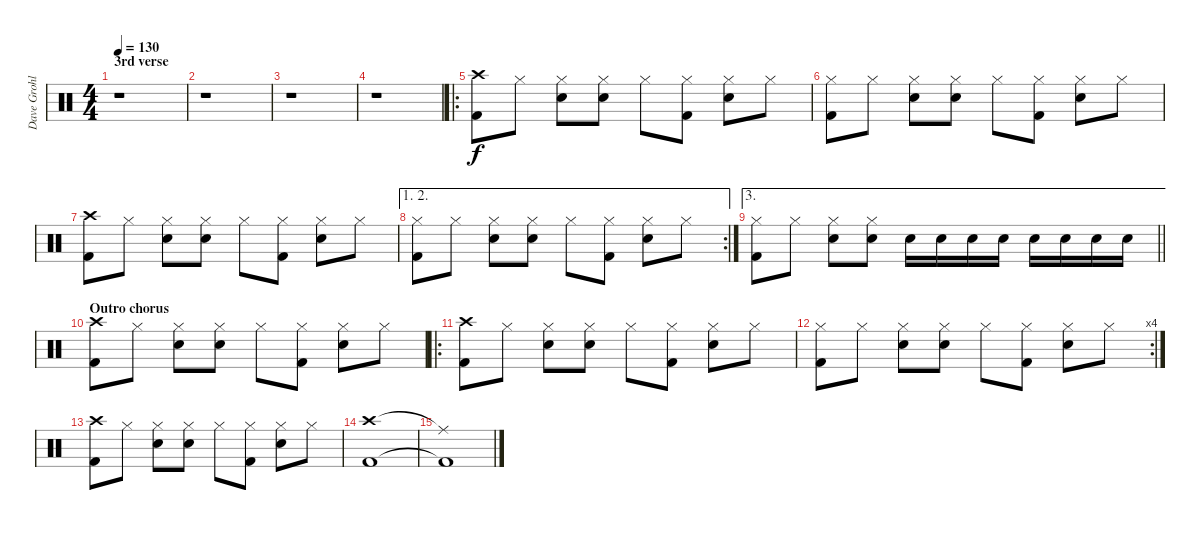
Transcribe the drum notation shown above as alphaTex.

\track ("Dave Grohl" "Dave Grohl") {instrument percussion}
\staff {score}
\articulation defaults
\ts (4 4)
\section ("" "3rd verse")
\tempo 130
\clef neutral
\ks c
r.1{dy f} |
r.1 |
r.1 |
r.1 |
\ro
("Crash high (hit)" "Kick (hit) 2").8 "Hi-Hat (closed)".8 ("Hi-Hat (closed)" "Electric Snare (hit)").8 ("Hi-Hat (closed)" "Electric Snare (hit)").8 "Hi-Hat (closed)".8 ("Hi-Hat (closed)" "Kick (hit) 2").8 ("Hi-Hat (closed)" "Electric Snare (hit)").8 "Hi-Hat (closed)".8 |
("Hi-Hat (closed)" "Kick (hit) 2").8 "Hi-Hat (closed)".8 ("Hi-Hat (closed)" "Electric Snare (hit)").8 ("Hi-Hat (closed)" "Electric Snare (hit)").8 "Hi-Hat (closed)".8 ("Hi-Hat (closed)" "Kick (hit) 2").8 ("Hi-Hat (closed)" "Electric Snare (hit)").8 "Hi-Hat (closed)".8 |
("Crash high (hit)" "Kick (hit) 2").8 "Hi-Hat (closed)".8 ("Hi-Hat (closed)" "Electric Snare (hit)").8 ("Hi-Hat (closed)" "Electric Snare (hit)").8 "Hi-Hat (closed)".8 ("Hi-Hat (closed)" "Kick (hit) 2").8 ("Hi-Hat (closed)" "Electric Snare (hit)").8 "Hi-Hat (closed)".8 |
\ae (1 2)
\rc 2
("Hi-Hat (closed)" "Kick (hit) 2").8 "Hi-Hat (closed)".8 ("Hi-Hat (closed)" "Electric Snare (hit)").8 ("Hi-Hat (closed)" "Electric Snare (hit)").8 "Hi-Hat (closed)".8 ("Hi-Hat (closed)" "Kick (hit) 2").8 ("Hi-Hat (closed)" "Electric Snare (hit)").8 "Hi-Hat (closed)".8 |
\ae 3
\barLineRight lightlight
("Hi-Hat (closed)" "Kick (hit) 2").8 "Hi-Hat (closed)".8 ("Hi-Hat (closed)" "Electric Snare (hit)").8 ("Hi-Hat (closed)" "Electric Snare (hit)").8 "Electric Snare (hit)".16 "Electric Snare (hit)".16 "Electric Snare (hit)".16 "Electric Snare (hit)".16 "Electric Snare (hit)".16 "Electric Snare (hit)".16 "Electric Snare (hit)".16 "Electric Snare (hit)".16 |
\section ("" "Outro chorus")
("Crash high (hit)" "Kick (hit) 2").8 "Hi-Hat (closed)".8 ("Hi-Hat (closed)" "Electric Snare (hit)").8 ("Hi-Hat (closed)" "Electric Snare (hit)").8 "Hi-Hat (closed)".8 ("Hi-Hat (closed)" "Kick (hit) 2").8 ("Hi-Hat (closed)" "Electric Snare (hit)").8 "Hi-Hat (closed)".8 |
\ro
("Crash high (hit)" "Kick (hit) 2").8 "Hi-Hat (closed)".8 ("Hi-Hat (closed)" "Electric Snare (hit)").8 ("Hi-Hat (closed)" "Electric Snare (hit)").8 "Hi-Hat (closed)".8 ("Hi-Hat (closed)" "Kick (hit) 2").8 ("Hi-Hat (closed)" "Electric Snare (hit)").8 "Hi-Hat (closed)".8 |
\rc 4
("Hi-Hat (closed)" "Kick (hit) 2").8 "Hi-Hat (closed)".8 ("Hi-Hat (closed)" "Electric Snare (hit)").8 ("Hi-Hat (closed)" "Electric Snare (hit)").8 "Hi-Hat (closed)".8 ("Hi-Hat (closed)" "Kick (hit) 2").8 ("Hi-Hat (closed)" "Electric Snare (hit)").8 "Hi-Hat (closed)".8 |
("Crash high (hit)" "Kick (hit) 2").8 "Hi-Hat (closed)".8 ("Hi-Hat (closed)" "Electric Snare (hit)").8 ("Hi-Hat (closed)" "Electric Snare (hit)").8 "Hi-Hat (closed)".8 ("Hi-Hat (closed)" "Kick (hit) 2").8 ("Hi-Hat (closed)" "Electric Snare (hit)").8 "Hi-Hat (closed)".8 |
("Crash high (hit)" "Kick (hit) 2").1 |
("Ride (middle)"{t} "Kick (hit) 2"{t}).1
